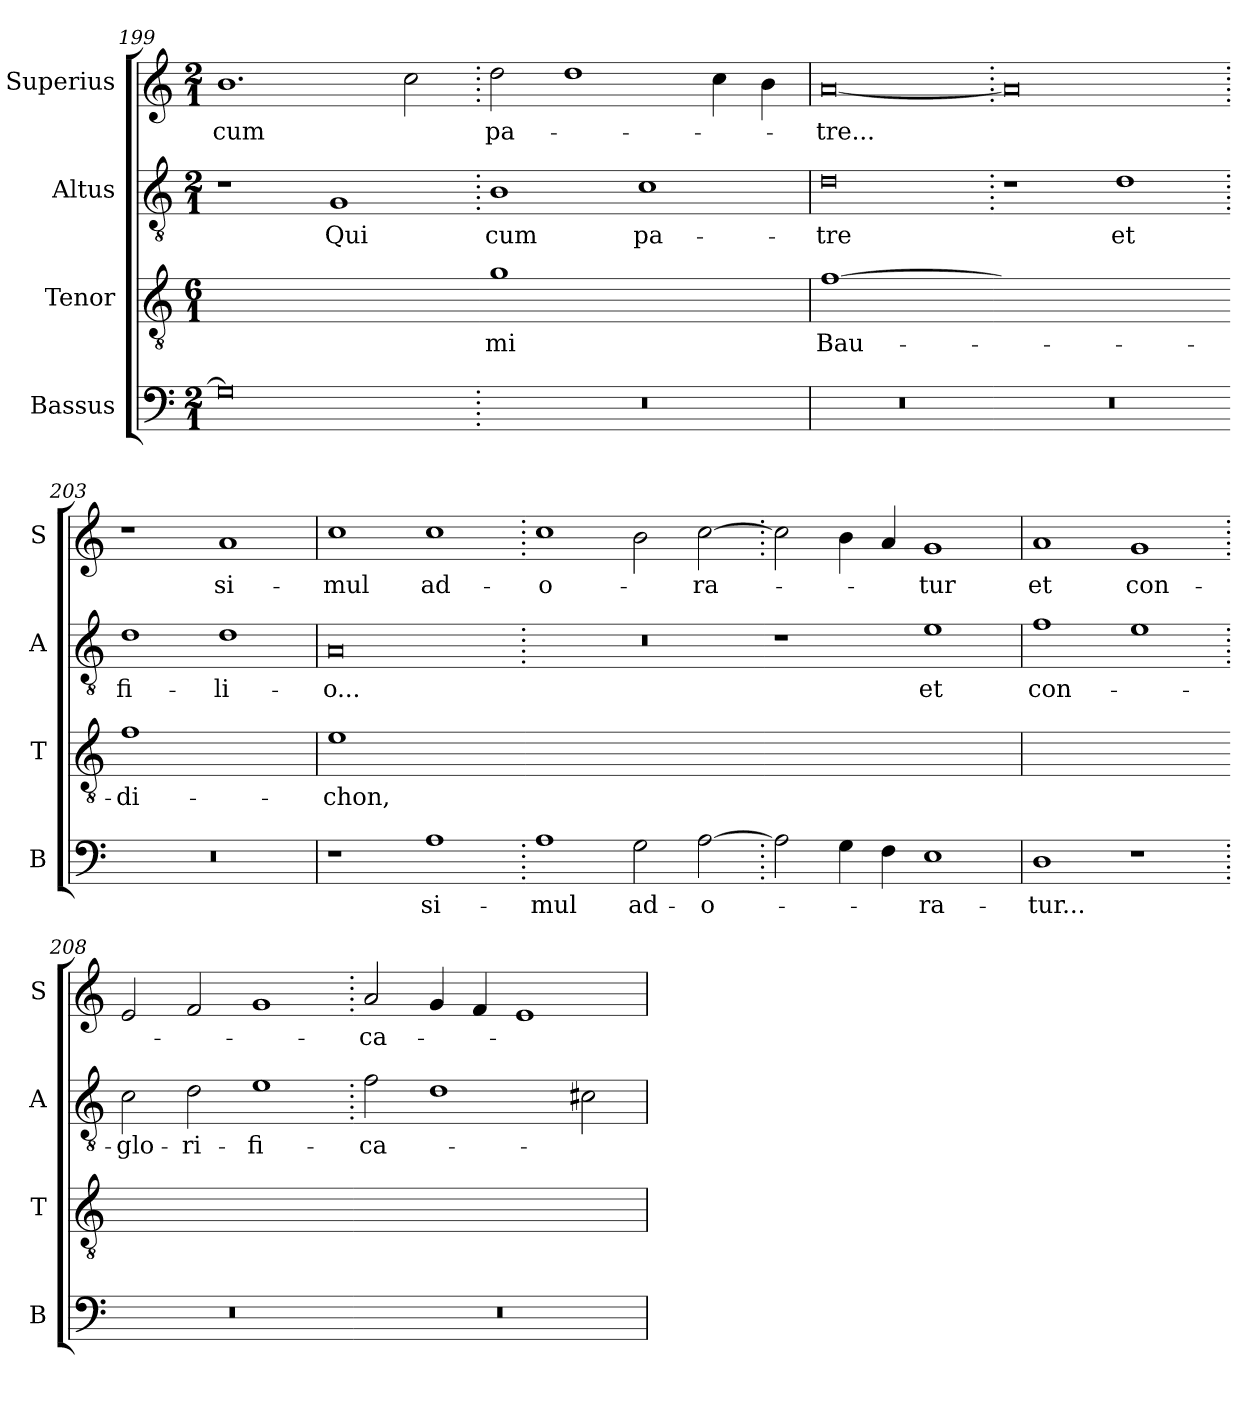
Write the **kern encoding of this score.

**kern	**text	**kern	**text	**kern	**text	**kern	**text
*part4	*part4	*part3	*part3	*part2	*part2	*part1	*part1
*staff4	*staff4	*staff3	*staff3	*staff2	*staff2	*staff1	*staff1
*I"Bassus	*	*I"Tenor	*	*I"Altus	*	*I"Superius	*
*I'B	*	*I'T	*	*I'A	*	*I'S	*
*clefF4	*	*clefGv2	*	*clefGv2	*	*clefG2	*
*k[]	*	*k[]	*	*k[]	*	*k[]	*
*M2/1	*	*M6/1	*	*M2/1	*	*M2/1	*
=199	=199	=199	=199	=199	=199	=199	=199
!	!	!LO:N:vis=1	!	!	!	!	!
0G]	.	0gyy]	.	1r	.	1.b	cum
.	.	.	.	1G	Qui	.	.
.	.	.	.	.	.	2cc\	.
=200.	=200.	=200-	=200.	=200.	=200.	=200.	=200.
!	!	!LO:N:vis=1	!	!	!	!	!
0r	.	0g	-mi	1B	cum	2dd\	pa-
.	.	.	.	.	.	1dd	.
.	.	.	.	1c	pa-	.	.
.	.	.	.	.	.	4cc\	.
.	.	.	.	.	.	4b\	.
=201	=201	=201	=201	=201	=201	=201	=201
!	!	!LO:N:vis=1	!	!	!	!	!
0r	.	[0f	Bau-	0d	-tre	[0a	-tre...
=202.	=202.	=202-	=202.	=202.	=202.	=202.	=202.
!	!	!LO:N:vis=1	!	!	!	!	!
0r	.	0fyy]	.	1r	.	0a]	.
.	.	.	.	1d	et	.	.
=203.	=203.	=203-	=203.	=203.	=203.	=203.	=203.
!	!	!LO:N:vis=1	!	!	!	!	!
0r	.	0f	-di-	1d	fi-	1r	.
.	.	.	.	1d	-li-	1a	si-
=204	=204	=204	=204	=204	=204	=204	=204
!	!	!LO:N:vis=1	!	!	!	!	!
1r	.	[y0e	-chon,	0A	-o...	1cc	-mul
1A	si-	.	.	.	.	1cc	ad-
=205.	=205.	=205-	=205.	=205.	=205.	=205.	=205.
!	!	!LO:N:vis=1	!	!	!	!	!
1A	-mul	0eyy_	.	0r	.	1cc	-o-
2G\	ad-	.	.	.	.	2b\	.
[2A\	-o-	.	.	.	.	[2cc\	-ra-
=206.	=206.	=206-	=206.	=206.	=206.	=206.	=206.
!	!	!LO:N:vis=1	!	!	!	!	!
2A\]	.	0eyy]	.	1r	.	2cc\]	.
4G\	.	.	.	.	.	4b\	.
4F\	.	.	.	.	.	4a/	.
1E	-ra-	.	.	1e	et	1g	-tur
=207	=207	=207	=207	=207	=207	=207	=207
!	!	!LO:N:vis=1	!	!	!	!	!
1D	-tur...	0r	.	1f	con-	1a	et
1r	.	.	.	1e	.	1g	con-
=208.	=208.	=208-	=208.	=208.	=208.	=208.	=208.
!	!	!LO:N:vis=1	!	!	!	!	!
0r	.	0ryy	.	2c\	-glo-	2e/	.
.	.	.	.	2d\	-ri-	2f/	.
.	.	.	.	1e	-fi-	1g	.
=209.	=209.	=209-	=209.	=209.	=209.	=209.	=209.
!	!	!LO:N:vis=1	!	!	!	!	!
0r	.	0ryy	.	2f\	-ca-	2a/	-ca-
.	.	.	.	1d	.	4g/	.
.	.	.	.	.	.	4f/	.
.	.	.	.	.	.	1e	.
.	.	.	.	2c#X\	.	.	.
=	=	=	=	=	=	=	=
*-	*-	*-	*-	*-	*-	*-	*-
